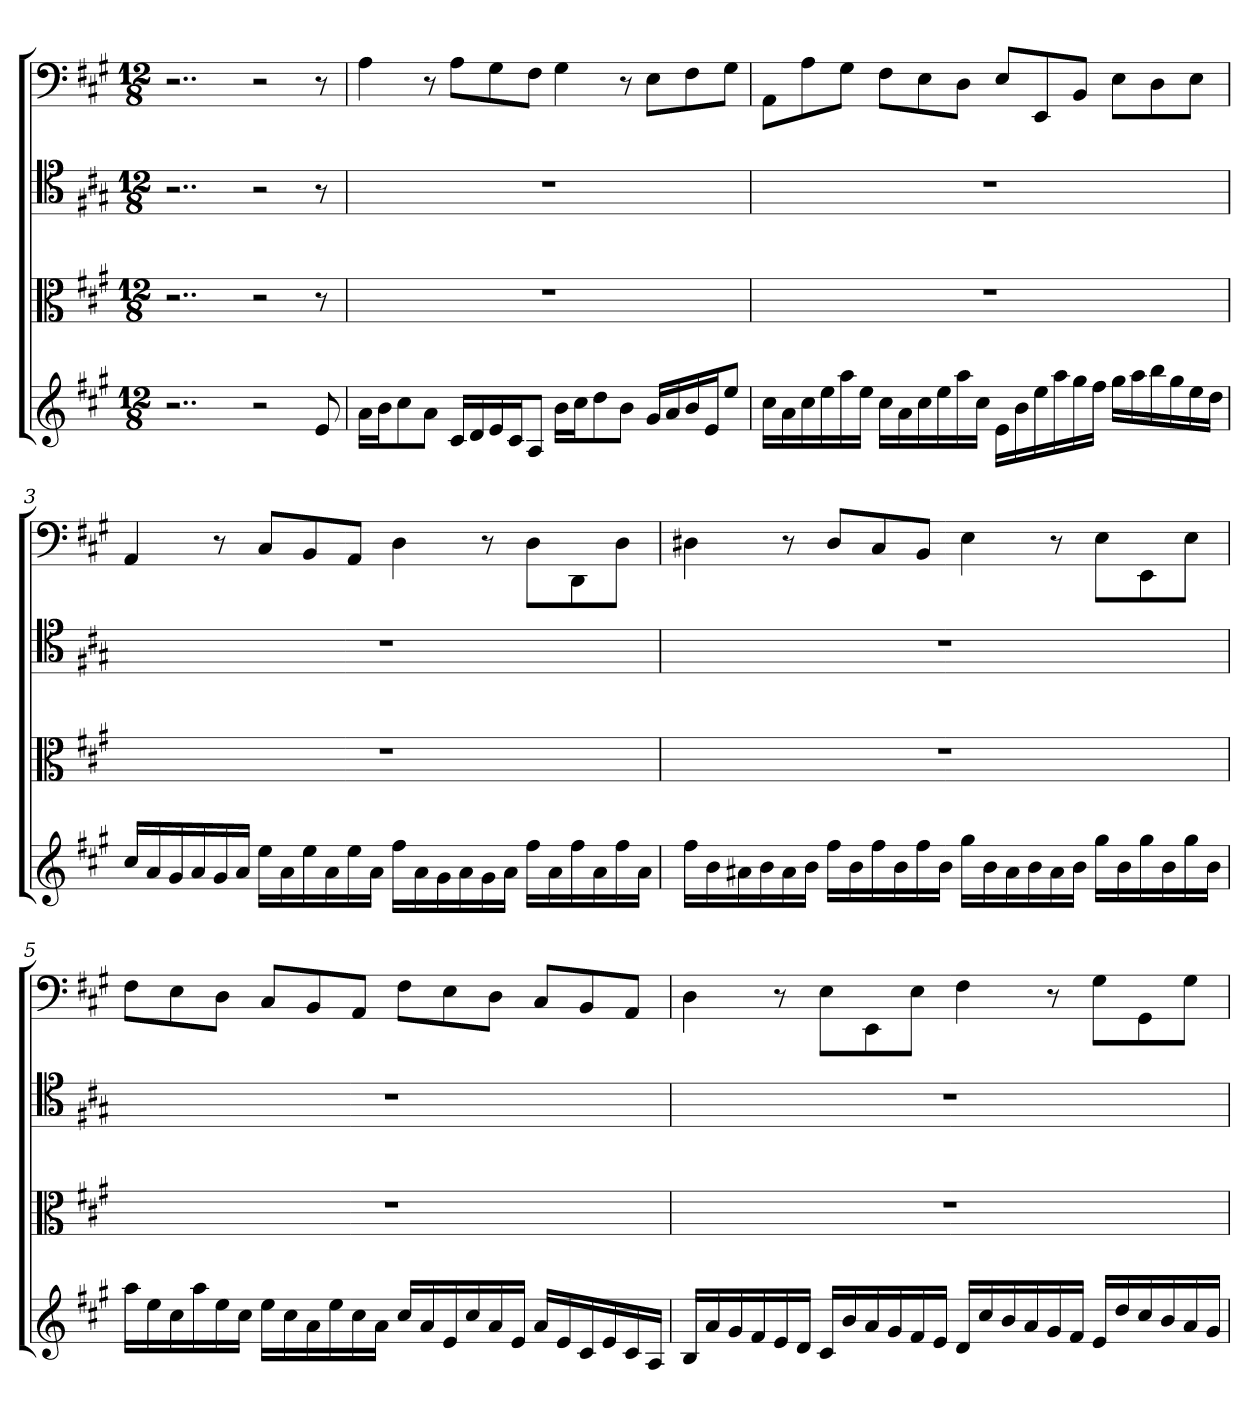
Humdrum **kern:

**kern	**kern	**kern	**kern
*part4	*part3	*part2	*part1
*staff4	*staff3	*staff2	*staff1
*	*clefC3	*clefC4	*clefF4
*k[f#c#g#]	*k[f#c#g#]	*k[f#c#g#]	*k[f#c#g#]
*A:	*A:	*A:	*A:
*M12/8	*M12/8	*M12/8	*M12/8
=	=	=	=
2..r	2..r	2..r	2..r
2r	2r	2r	2r
8e	8r	8r	8r
=1	=1	=1	=1
16aLL	1.r	1.r	4A
16bJ	.	.	.
8cc#	.	.	.
8aJ	.	.	8r
16c#LL	.	.	8A\L
16d	.	.	.
16e	.	.	8G#\
16c#J	.	.	.
8AJ	.	.	8F#\J
16bLL	.	.	4G#
16cc#J	.	.	.
8dd	.	.	.
8bJ	.	.	8r
16g#LL	.	.	8E\L
16a	.	.	.
16b	.	.	8F#\
16eJ	.	.	.
8eeJ	.	.	8G#\J
=2	=2	=2	=2
16cc#LL	1.r	1.r	8AA\L
16a	.	.	.
16cc#	.	.	8A\
16ee	.	.	.
16aa	.	.	8G#\J
16eeJJ	.	.	.
16cc#LL	.	.	8F#\L
16a	.	.	.
16cc#	.	.	8E\
16ee	.	.	.
16aa	.	.	8D\J
16cc#JJ	.	.	.
16eLL	.	.	8E/L
16b	.	.	.
16ee	.	.	8EE/
16aa	.	.	.
16gg#	.	.	8BB/J
16ff#JJ	.	.	.
16gg#LL	.	.	8E\L
16aa	.	.	.
16bb	.	.	8D\
16gg#	.	.	.
16ee	.	.	8E\J
16ddJJ	.	.	.
=3	=3	=3	=3
16cc#LL	1.r	1.r	4AA
16a	.	.	.
16g#	.	.	.
16a	.	.	.
16g#	.	.	8r
16aJJ	.	.	.
16eeLL	.	.	8C#/L
16a	.	.	.
16ee	.	.	8BB/
16a	.	.	.
16ee	.	.	8AA/J
16aJJ	.	.	.
16ff#LL	.	.	4D
16a	.	.	.
16g#	.	.	.
16a	.	.	.
16g#	.	.	8r
16aJJ	.	.	.
16ff#LL	.	.	8D\L
16a	.	.	.
16ff#	.	.	8DD\
16a	.	.	.
16ff#	.	.	8D\J
16aJJ	.	.	.
=4	=4	=4	=4
16ff#LL	1.r	1.r	4D#X
16b	.	.	.
16a#X	.	.	.
16b	.	.	.
16a#	.	.	8r
16bJJ	.	.	.
16ff#LL	.	.	8D#/L
16b	.	.	.
16ff#	.	.	8C#/
16b	.	.	.
16ff#	.	.	8BB/J
16bJJ	.	.	.
16gg#LL	.	.	4E
16b	.	.	.
16a#	.	.	.
16b	.	.	.
16a#	.	.	8r
16bJJ	.	.	.
16gg#LL	.	.	8E\L
16b	.	.	.
16gg#	.	.	8EE\
16b	.	.	.
16gg#	.	.	8E\J
16bJJ	.	.	.
=5	=5	=5	=5
16aaLL	1.r	1.r	8F#\L
16ee	.	.	.
16cc#	.	.	8E\
16aa	.	.	.
16ee	.	.	8D\J
16cc#JJ	.	.	.
16eeLL	.	.	8C#/L
16cc#	.	.	.
16a	.	.	8BB/
16ee	.	.	.
16cc#	.	.	8AA/J
16aJJ	.	.	.
16cc#LL	.	.	8F#\L
16a	.	.	.
16e	.	.	8E\
16cc#	.	.	.
16a	.	.	8D\J
16eJJ	.	.	.
16aLL	.	.	8C#/L
16e	.	.	.
16c#	.	.	8BB/
16e	.	.	.
16c#	.	.	8AA/J
16AJJ	.	.	.
=6	=6	=6	=6
16BLL	1.r	1.r	4D
16a	.	.	.
16g#	.	.	.
16f#	.	.	.
16e	.	.	8r
16dJJ	.	.	.
16c#LL	.	.	8E\L
16b	.	.	.
16a	.	.	8EE\
16g#	.	.	.
16f#	.	.	8E\J
16eJJ	.	.	.
16dLL	.	.	4F#
16cc#	.	.	.
16b	.	.	.
16a	.	.	.
16g#	.	.	8r
16f#JJ	.	.	.
16eLL	.	.	8G#\L
16dd	.	.	.
16cc#	.	.	8GG#\
16b	.	.	.
16a	.	.	8G#\J
16g#JJ	.	.	.
=	=	=	=
*-	*-	*-	*-
